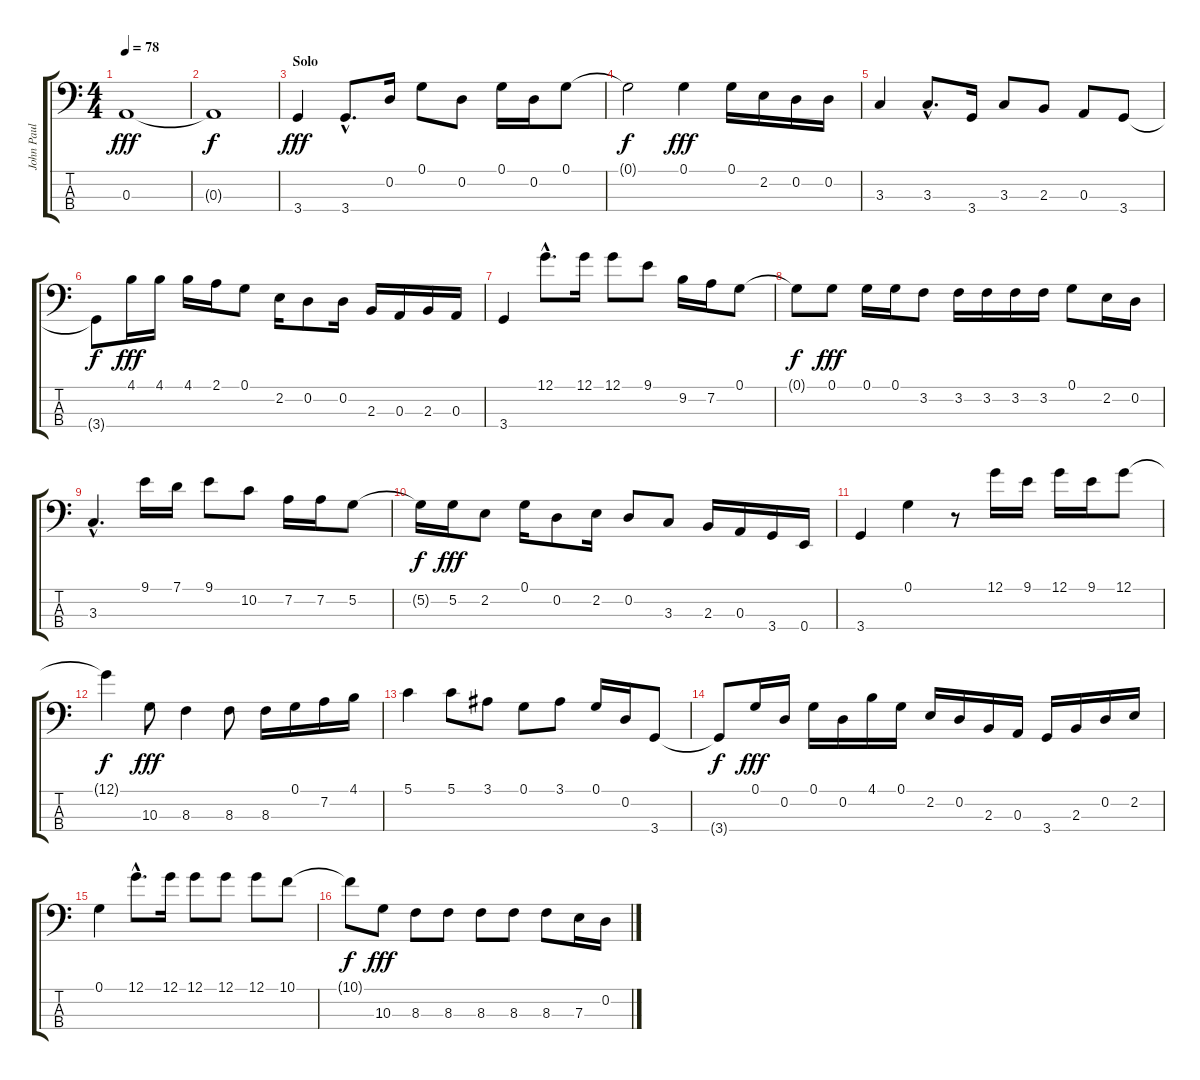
\track ("John Paul Jones (Bass)" "John Paul ") {instrument electricbassfinger}
\staff {score tabs}
\tuning (G2 D2 A1 E1) {hide}
\ts (4 4)
\tempo 78
\clef f4
\ks c
0.3.1{dy fff} |
0.3{t}.1{dy f} |
\section ("" "Solo")
3.4.4{dy fff} 3.4{hac}.8{d} 0.2.16 0.1.8 0.2.8 0.1.16 0.2.16 0.1.8 |
0.1{t}.2{dy f} 0.1.4{dy fff} 0.1.16 2.2.16 0.2.16 0.2.16 |
3.3.4 3.3{hac}.8{d} 3.4.16 3.3.8 2.3.8 0.3.8 3.4.8 |
3.4{t}.8{dy f} 4.1.16{dy fff} 4.1.16 4.1.16 2.1.16 0.1.8 2.2.16 0.2.8 0.2.16 2.3.16 0.3.16 2.3.16 0.3.16 |
3.4.4 12.1{hac}.8{d} 12.1.16 12.1.8 9.1.8 9.2.16 7.2.16 0.1.8 |
0.1{t}.8{dy f} 0.1.8{dy fff} 0.1.16 0.1.16 3.2.8 3.2.16 3.2.16 3.2.16 3.2.16 0.1.8 2.2.16 0.2.16 |
3.3{hac}.4{d} 9.1.16 7.1.16 9.1.8 10.2.8 7.2.16 7.2.16 5.2.8 |
5.2{t}.16{dy f} 5.2.16{dy fff} 2.2.8 0.1.16 0.2.8 2.2.16 0.2.8 3.3.8 2.3.16 0.3.16 3.4.16 0.4.16 |
3.4.4 0.1.4 r.8 12.1.16 9.1.16 12.1.16 9.1.16 12.1.8 |
12.1{t}.4{dy f} 10.3.8{dy fff} 8.3.4 8.3.8 8.3.16 0.1.16 7.2.16 4.1.16 |
5.1.4 5.1.8 3.1.8 0.1.8 3.1.8 0.1.16 0.2.16 3.4.8 |
3.4{t}.8{dy f} 0.1.16{dy fff} 0.2.16 0.1.16 0.2.16 4.1.16 0.1.16 2.2.16 0.2.16 2.3.16 0.3.16 3.4.16 2.3.16 0.2.16 2.2.16 |
0.1.4 12.1{hac}.8{d} 12.1.16 12.1.8 12.1.8 12.1.8 10.1.8 |
10.1{t}.8{dy f} 10.3.8{dy fff} 8.3.8 8.3.8 8.3.8 8.3.8 8.3.8 7.3.16 0.2.16
